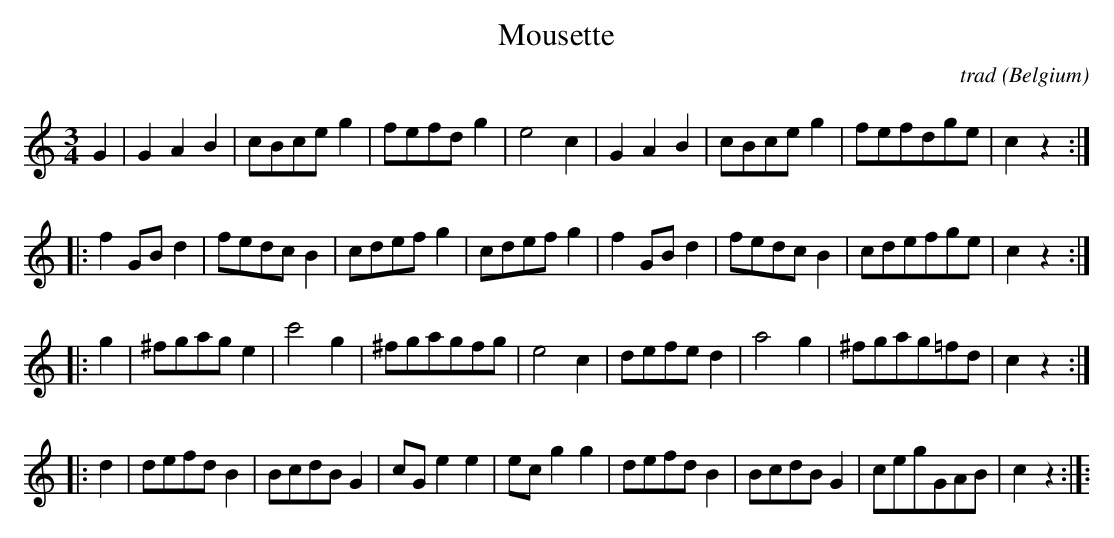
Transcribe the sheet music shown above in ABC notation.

X:1
T:Mousette
C:trad
O:Belgium
M:3/4
K:Cmaj
L:1/8
G2|G2A2B2|cBceg2|fefdg2|e4c2|G2A2B2|cBceg2|fefdge|c2z2:|
|:f2GBd2|fedcB2|cdefg2|cdefg2|f2GBd2|fedcB2|cdefge|c2z2:|
|:g2|^fgage2|c'4g2|^fgagfg|e4c2|defed2|a4g2|^fgag=fd|c2z2:|
|:d2|defdB2|BcdBG2|cGe2e2|ecg2g2|defdB2|BcdBG2|cegGAB|c2z2:|]:
